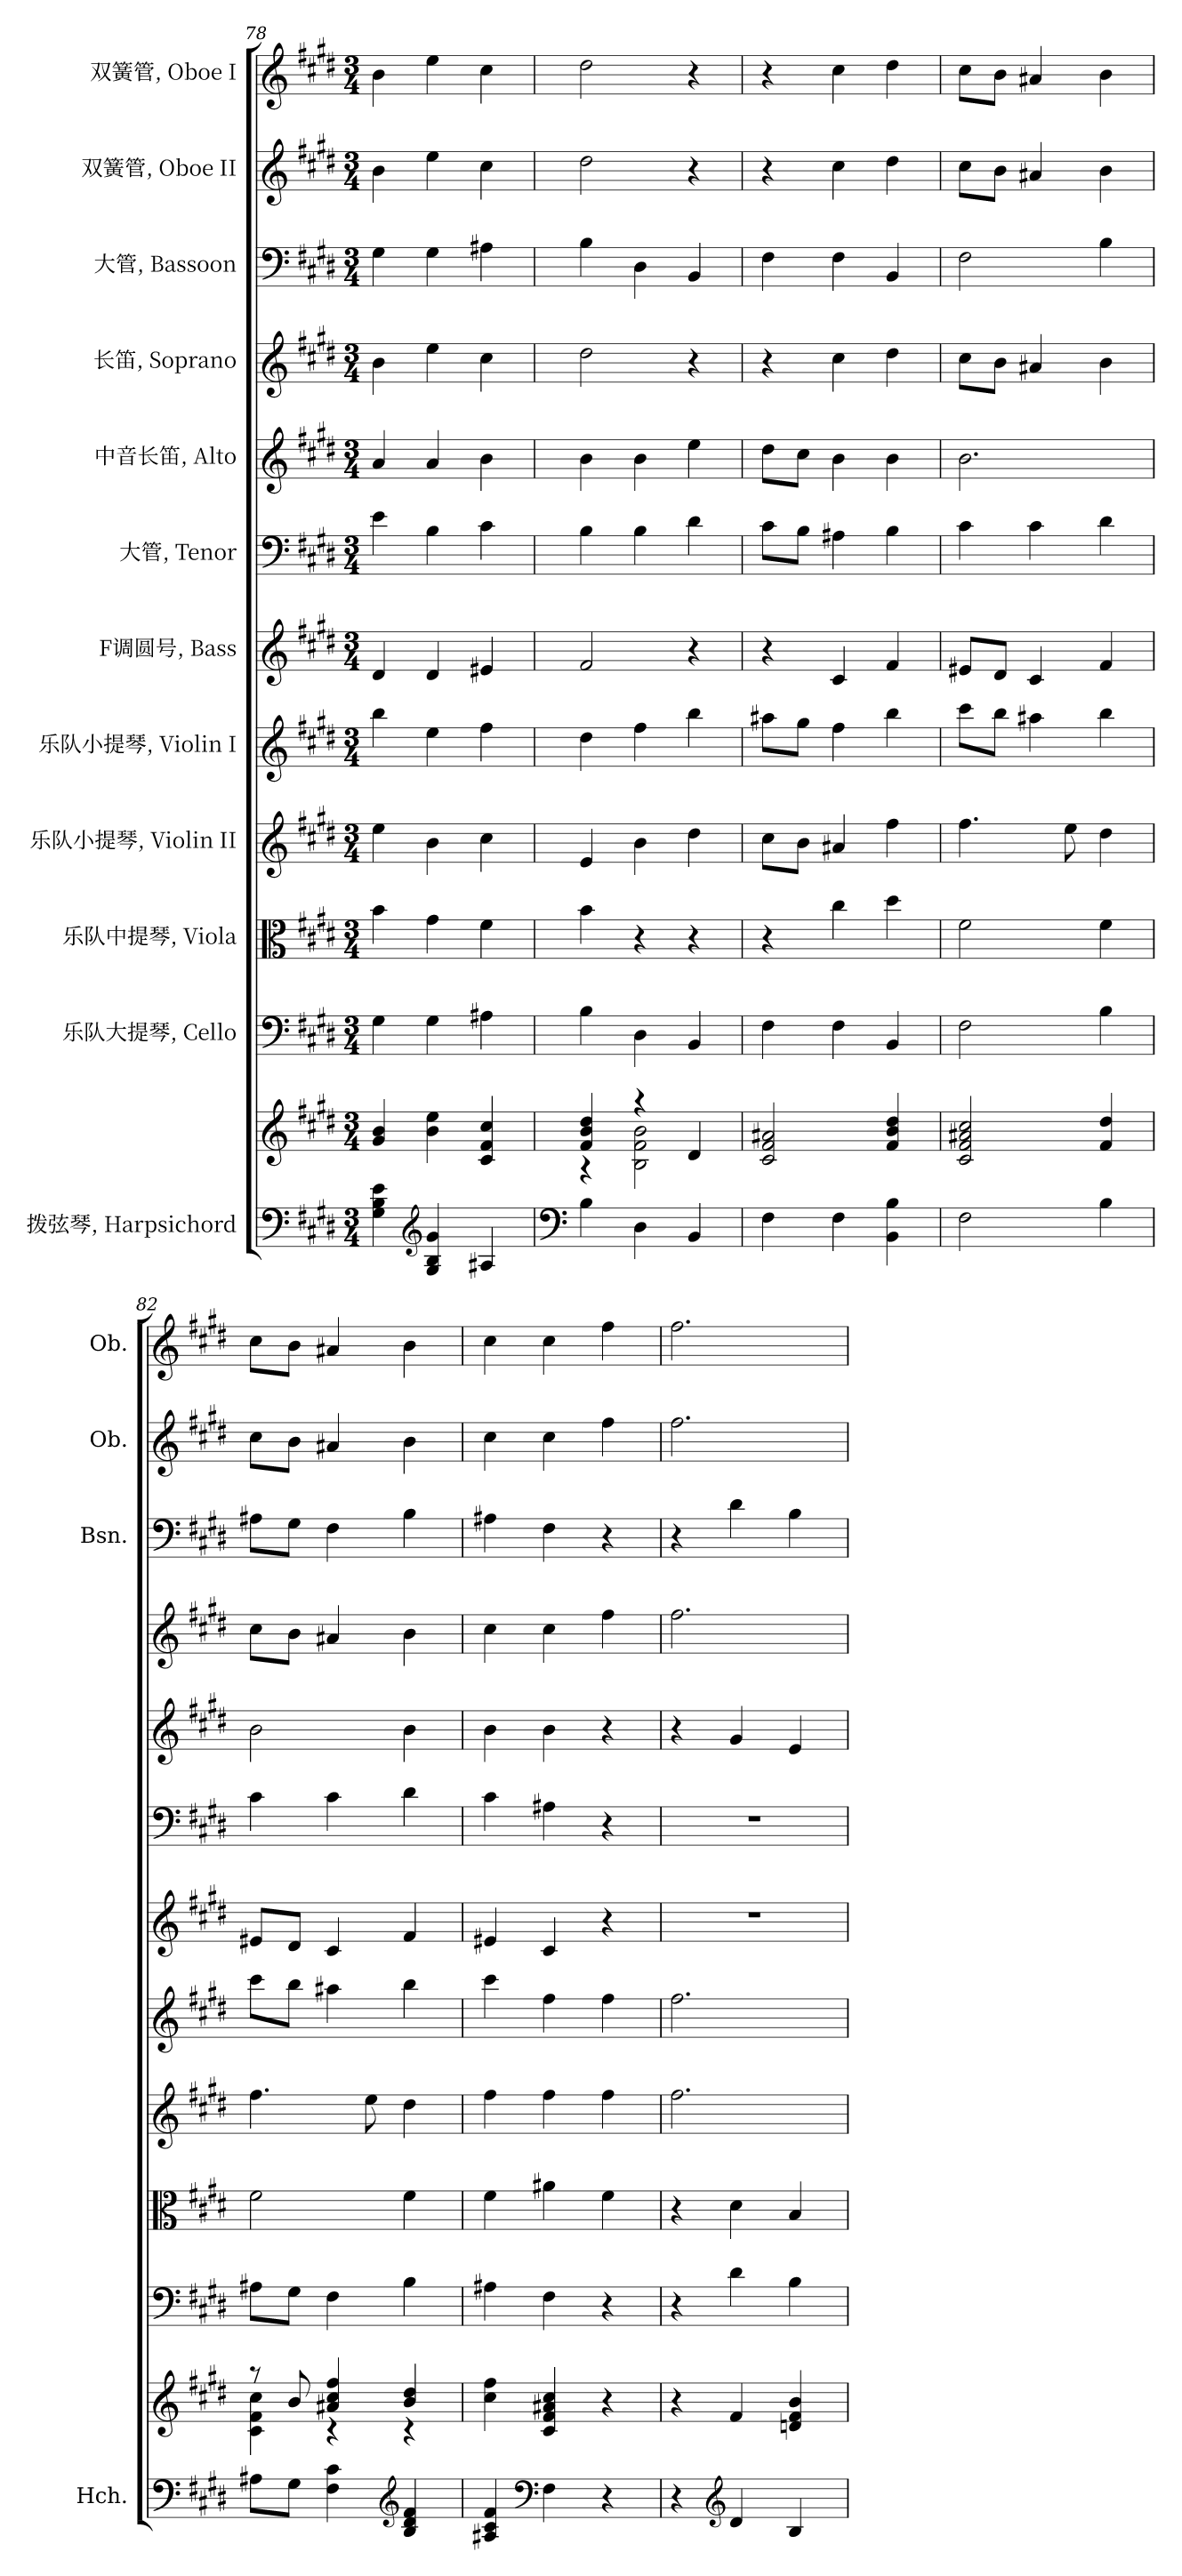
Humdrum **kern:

**kern	**kern	**kern	**kern	**kern	**kern	**kern	**kern	**kern	**kern	**kern	**kern	**kern
*part12	*part12	*part11	*part10	*part9	*part8	*part7	*part6	*part5	*part4	*part3	*part2	*part1
*staff13	*staff12	*staff11	*staff10	*staff9	*staff8	*staff7	*staff6	*staff5	*staff4	*staff3	*staff2	*staff1
*I"拨弦琴, Harpsichord	*	*I"乐队大提琴, Cello	*I"乐队中提琴, Viola	*I"乐队小提琴, Violin II	*I"乐队小提琴, Violin I	*I"F调圆号, Bass	*I"大管, Tenor	*I"中音长笛, Alto	*I"长笛, Soprano	*I"大管, Bassoon	*I"双簧管, Oboe II	*I"双簧管, Oboe I
*I'Hch.	*	*	*	*	*	*	*	*	*	*I'Bsn.	*I'Ob.	*I'Ob.
*clefF4	*clefG2	*clefF4	*clefC3	*clefG2	*clefG2	*clefG2	*clefF4	*clefG2	*clefG2	*clefF4	*clefG2	*clefG2
*	*	*	*	*	*	*ITrd4c7	*	*ITrd3c5	*	*	*	*
*k[f#c#g#d#]	*k[f#c#g#d#]	*k[f#c#g#d#]	*k[f#c#g#d#]	*k[f#c#g#d#]	*k[f#c#g#d#]	*k[f#c#g#]	*k[f#c#g#d#]	*k[f#c#g#d#a#]	*k[f#c#g#d#]	*k[f#c#g#d#]	*k[f#c#g#d#]	*k[f#c#g#d#]
*M3/4	*M3/4	*M3/4	*M3/4	*M3/4	*M3/4	*M3/4	*M3/4	*M3/4	*M3/4	*M3/4	*M3/4	*M3/4
=78	=78	=78	=78	=78	=78	=78	=78	=78	=78	=78	=78	=78
4G#\ 4B\ 4e\	4g#/ 4b/	4G#\	4b\	4ee\	4bb\	4G#/	4e\	4e/	4b\	4G#\	4b\	4b\
*clefG2	*	*	*	*	*	*	*	*	*	*	*	*
4G#/ 4B/ 4g#/	4b\ 4ee\	4G#\	4g#\	4b\	4ee\	4G#/	4B\	4e/	4ee\	4G#\	4ee\	4ee\
4A#X/	4c#/ 4f#/ 4cc#/	4A#X\	4f#\	4cc#\	4ff#\	4A#X/	4c#\	4f#\	4cc#\	4A#X\	4cc#\	4cc#\
=79	=79	=79	=79	=79	=79	=79	=79	=79	=79	=79	=79	=79
*clefF4	*	*	*	*	*	*	*	*	*	*	*	*
*	*^	*	*	*	*	*	*	*	*	*	*	*
4B\	4f#/ 4b/ 4dd#/	4r	4B\	4b\	4e/	4dd#\	2B/	4B\	4f#\	2dd#\	4B\	2dd#\	2dd#\
4D#\	4r	2B\ 2f#\ 2b\	4D#\	4r	4b\	4ff#\	.	4B\	4f#\	.	4D#\	.	.
4BB/	4d#/	.	4BB/	4r	4dd#\	4bb\	4r	4d#\	4b\	4r	4BB/	4r	4r
*	*v	*v	*	*	*	*	*	*	*	*	*	*	*
!!LO:PB:g=z
=80	=80	=80	=80	=80	=80	=80	=80	=80	=80	=80	=80	=80
4F#\	2c#/ 2f#/ 2a#X/	4F#\	4r	8cc#\L	8aa#X\L	4r	8c#\L	8a#\L	4r	4F#\	4r	4r
.	.	.	.	8b\J	8gg#\J	.	8B\J	8g#\J	.	.	.	.
4F#\	.	4F#\	4cc#\	4a#X/	4ff#\	4F#/	4A#X\	4f#\	4cc#\	4F#\	4cc#\	4cc#\
4BB\ 4B\	4f#/ 4b/ 4dd#/	4BB/	4dd#\	4ff#\	4bb\	4B/	4B\	4f#\	4dd#\	4BB/	4dd#\	4dd#\
=81	=81	=81	=81	=81	=81	=81	=81	=81	=81	=81	=81	=81
2F#\	2c#/ 2f#/ 2a#X/ 2cc#/	2F#\	2f#\	4.ff#\	8ccc#\L	8A#X/L	4c#\	2.f#\	8cc#\L	2F#\	8cc#\L	8cc#\L
.	.	.	.	.	8bb\J	8G#/J	.	.	8b\J	.	8b\J	8b\J
.	.	.	.	.	4aa#X\	4F#/	4c#\	.	4a#X/	.	4a#X/	4a#X/
.	.	.	.	8ee\	.	.	.	.	.	.	.	.
4B\	4f#/ 4dd#/	4B\	4f#\	4dd#\	4bb\	4B/	4d#\	.	4b\	4B\	4b\	4b\
=82	=82	=82	=82	=82	=82	=82	=82	=82	=82	=82	=82	=82
*	*^	*	*	*	*	*	*	*	*	*	*	*
8A#X\L	8r	4c#\ 4f#\ 4cc#\	8A#X\L	2f#\	4.ff#\	8ccc#\L	8A#X/L	4c#\	2f#\	8cc#\L	8A#X\L	8cc#\L	8cc#\L
8G#\J	8b/	.	8G#\J	.	.	8bb\J	8G#/J	.	.	8b\J	8G#\J	8b\J	8b\J
4F#\ 4c#\	4a#X/ 4cc#/ 4ff#/	4r	4F#\	.	.	4aa#X\	4F#/	4c#\	.	4a#X/	4F#\	4a#X/	4a#X/
.	.	.	.	.	8ee\	.	.	.	.	.	.	.	.
*clefG2	*	*	*	*	*	*	*	*	*	*	*	*	*
4B/ 4d#/ 4f#/	4b/ 4dd#/	4r	4B\	4f#\	4dd#\	4bb\	4B/	4d#\	4f#\	4b\	4B\	4b\	4b\
*	*v	*v	*	*	*	*	*	*	*	*	*	*	*
=83	=83	=83	=83	=83	=83	=83	=83	=83	=83	=83	=83	=83
4A#X/ 4c#/ 4f#/	4cc#\ 4ff#\	4A#X\	4f#\	4ff#\	4ccc#\	4A#X/	4c#\	4f#\	4cc#\	4A#X\	4cc#\	4cc#\
*clefF4	*	*	*	*	*	*	*	*	*	*	*	*
4F#\	4c#/ 4f#/ 4a#X/ 4cc#/	4F#\	4a#X\	4ff#\	4ff#\	4F#/	4A#X\	4f#\	4cc#\	4F#\	4cc#\	4cc#\
4r	4r	4r	4f#\	4ff#\	4ff#\	4r	4r	4r	4ff#\	4r	4ff#\	4ff#\
=84	=84	=84	=84	=84	=84	=84	=84	=84	=84	=84	=84	=84
4r	4r	4r	4r	2.ff#\	2.ff#\	2.r	2.r	4r	2.ff#\	4r	2.ff#\	2.ff#\
*clefG2	*	*	*	*	*	*	*	*	*	*	*	*
4d#/	4f#/	4d#\	4d#\	.	.	.	.	4d#/	.	4d#\	.	.
4B/	4dn/ 4f#/ 4b/	4B\	4B/	.	.	.	.	4B/	.	4B\	.	.
=	=	=	=	=	=	=	=	=	=	=	=	=
*-	*-	*-	*-	*-	*-	*-	*-	*-	*-	*-	*-	*-
